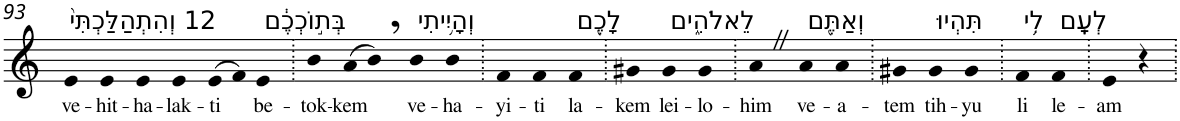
**kern	**text
*part1	*part1
*staff1	*staff1
*I"Piano	*
*I'Pno	*
!!LO:PB:g=z
*clefG2	*
*k[]	*
=93	=93
!LO:TX:a:t=12 וְהִתְהַלַּכְתִּי֙	!
!	!LO:LY:b
4e	ve-
!	!LO:LY:b
4e	-hit-
!	!LO:LY:b
4e	-ha-
!	!LO:LY:b
4e	-lak-
!	!LO:LY:b
(>8e	-ti
8f)	.
!LO:TX:a:t=בְּת֣וֹכְכֶ֔ם	!
!	!LO:LY:b
4e	be-
=94.	=94.
!	!LO:LY:b
4b	-tok-
!	!LO:LY:b
(>8a	-kem
8b,)	.
!LO:TX:a:t=וְהָיִ֥יתִי	!
!	!LO:LY:b
4b	ve-
!	!LO:LY:b
4b	-ha-
=95.	=95.
!	!LO:LY:b
4f	-yi-
!	!LO:LY:b
4f	-ti
!LO:TX:a:t=לָכֶ֖ם	!
!	!LO:LY:b
4f	la-
=96.	=96.
!	!LO:LY:b
4g#X	-kem
!LO:TX:a:t=לֵאלֹהִ֑ים	!
!	!LO:LY:b
4g#	lei-
!	!LO:LY:b
4g#	-lo-
=97.	=97.
!	!LO:LY:b
4aZ	-him
!LO:TX:a:t=וְאַתֶּ֖ם	!
!	!LO:LY:b
4a	ve-
!	!LO:LY:b
4a	-a-
=98.	=98.
!	!LO:LY:b
4g#X	-tem
!LO:TX:a:t=תִּהְיוּ	!
!	!LO:LY:b
4g#	tih-
!	!LO:LY:b
4g#	-yu
=99.	=99.
!LO:TX:a:t=לִ֥י	!
!	!LO:LY:b
4f	li
!LO:TX:a:t=לְעָֽם	!
!	!LO:LY:b
4f	le-
=100.	=100.
!	!LO:LY:b
4e	-am
4r	.
=.	=.
*-	*-
